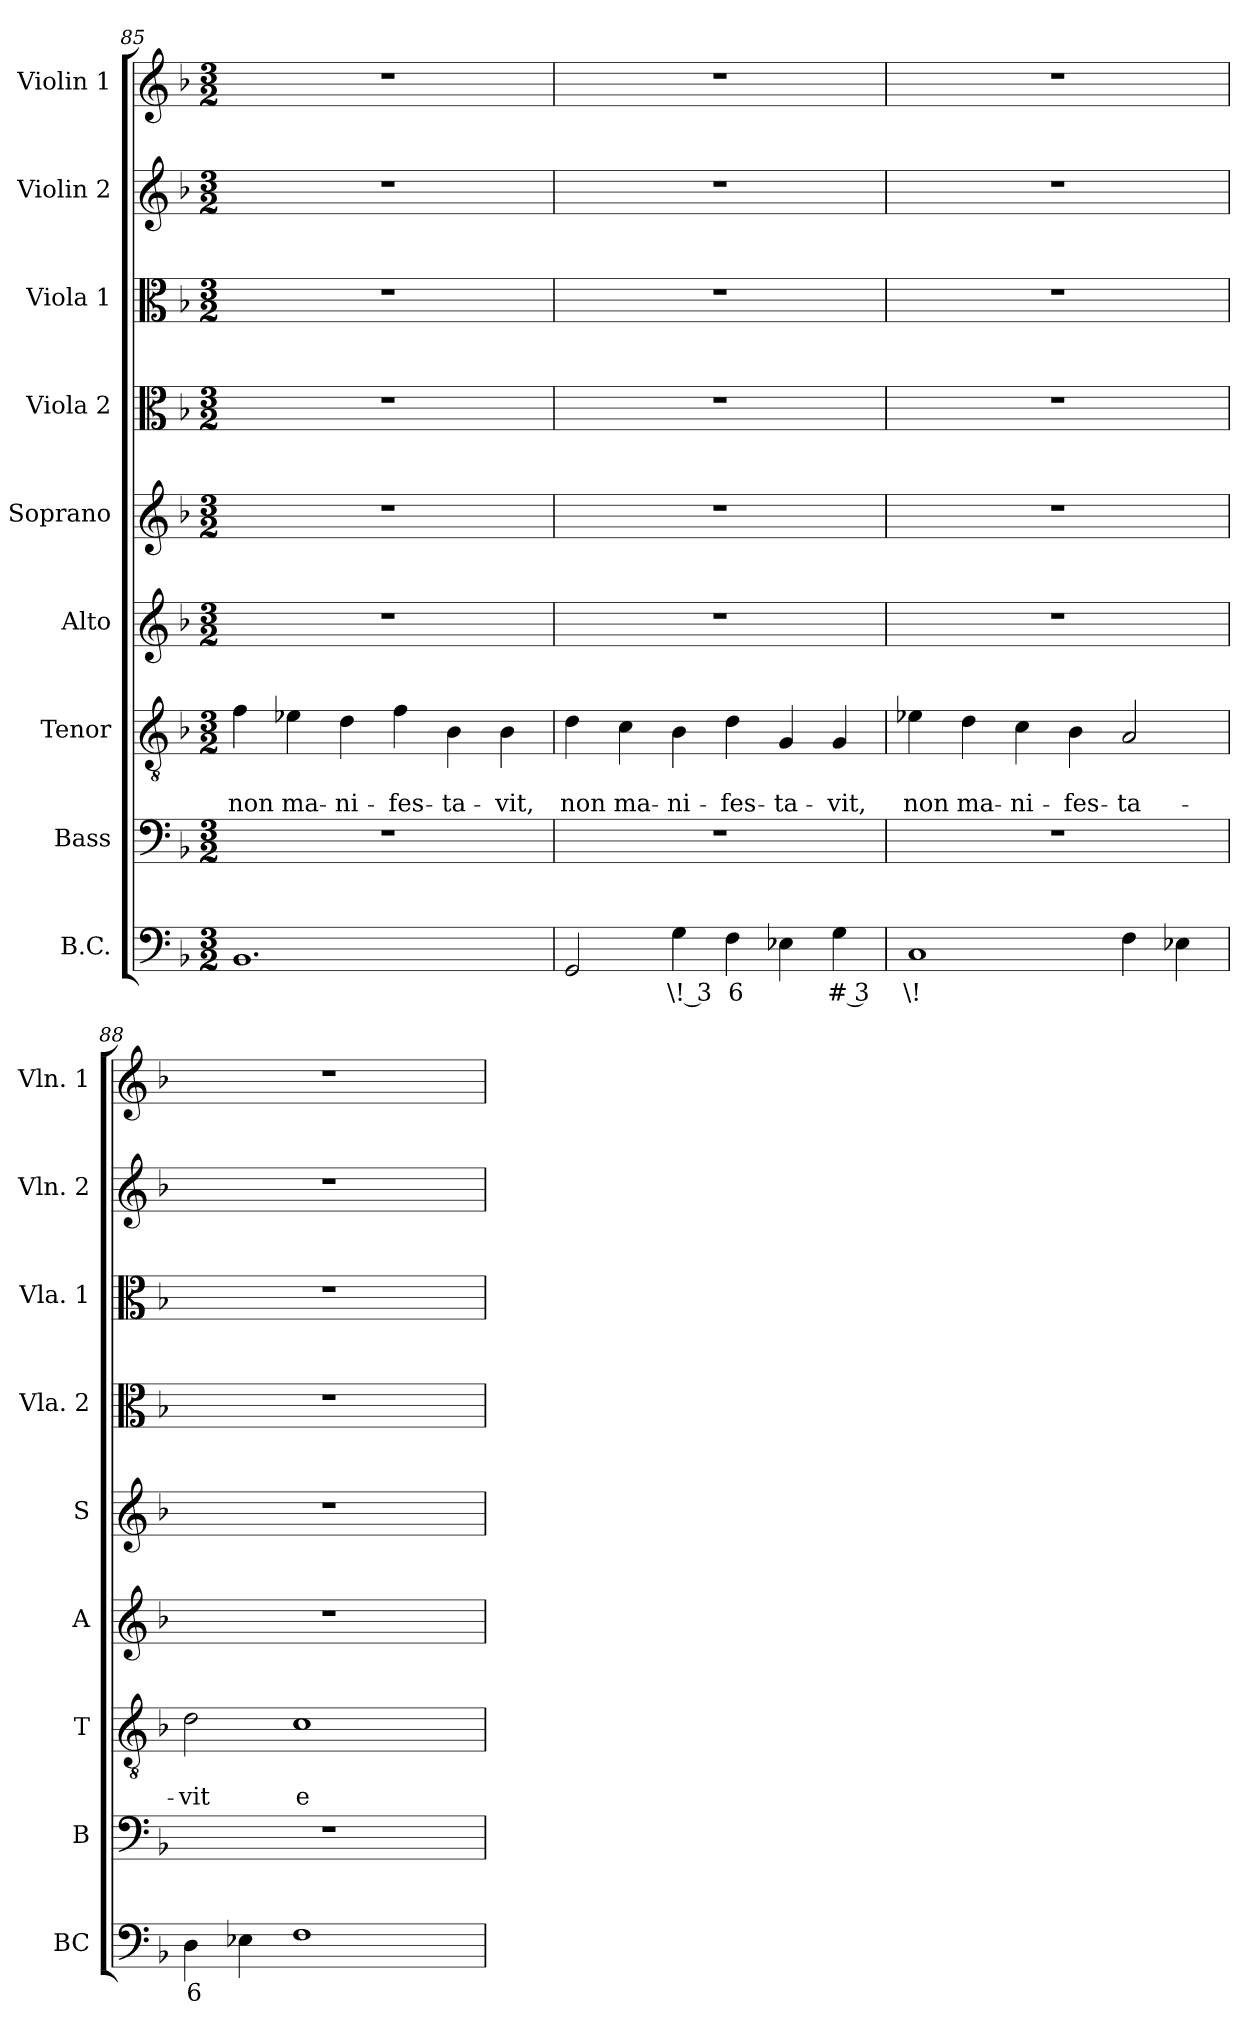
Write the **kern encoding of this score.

**kern	**text	**kern	**kern	**text	**text	**kern	**kern	**kern	**kern	**kern	**kern
*part9	*part9	*part8	*part7	*part7	*part7	*part6	*part5	*part4	*part3	*part2	*part1
*staff9	*staff9	*staff8	*staff7	*staff7	*staff7	*staff6	*staff5	*staff4	*staff3	*staff2	*staff1
*I"B.C.	*	*I"Bass	*I"Tenor	*	*	*I"Alto	*I"Soprano	*I"Viola 2	*I"Viola 1	*I"Violin 2	*I"Violin 1
*I'BC	*	*I'B	*I'T	*	*	*I'A	*I'S	*I'Vla. 2	*I'Vla. 1	*I'Vln. 2	*I'Vln. 1
*clefF4	*	*clefF4	*clefGv2	*	*	*clefG2	*clefG2	*clefC3	*clefC3	*clefG2	*clefG2
*k[b-]	*	*k[b-]	*k[b-]	*	*	*k[b-]	*k[b-]	*k[b-]	*k[b-]	*k[b-]	*k[b-]
*F:	*	*F:	*F:	*	*	*F:	*F:	*F:	*F:	*F:	*F:
*M3/2	*	*M3/2	*M3/2	*	*	*M3/2	*M3/2	*M3/2	*M3/2	*M3/2	*M3/2
=85	=85	=85	=85	=85	=85	=85	=85	=85	=85	=85	=85
!	!	!	!	!	!LO:LY:b	!	!	!	!	!	!
1.BB-	.	1.r	4f\	.	non	1.r	1.r	1.r	1.r	1.r	1.r
!	!	!	!	!	!LO:LY:b	!	!	!	!	!	!
.	.	.	4e-X\	.	ma-	.	.	.	.	.	.
!	!	!	!	!	!LO:LY:b	!	!	!	!	!	!
.	.	.	4d\	.	-ni-	.	.	.	.	.	.
!	!	!	!	!	!LO:LY:b	!	!	!	!	!	!
.	.	.	4f\	.	-fes-	.	.	.	.	.	.
!	!	!	!	!	!LO:LY:b	!	!	!	!	!	!
.	.	.	4B-\	.	-ta-	.	.	.	.	.	.
!	!	!	!	!	!LO:LY:b	!	!	!	!	!	!
.	.	.	4B-\	.	-vit,	.	.	.	.	.	.
=86	=86	=86	=86	=86	=86	=86	=86	=86	=86	=86	=86
!	!	!	!	!	!LO:LY:b	!	!	!	!	!	!
2GG/	.	1.r	4d\	.	non	1.r	1.r	1.r	1.r	1.r	1.r
!	!	!	!	!	!LO:LY:b	!	!	!	!	!	!
.	.	.	4c\	.	ma-	.	.	.	.	.	.
!	!LO:LY:b	!	!	!	!LO:LY:b	!	!	!	!	!	!
4G\	\! 3	.	4B-\	.	-ni-	.	.	.	.	.	.
!	!LO:LY:b	!	!	!	!LO:LY:b	!	!	!	!	!	!
4F\	6	.	4d\	.	-fes-	.	.	.	.	.	.
!	!	!	!	!	!LO:LY:b	!	!	!	!	!	!
4E-X\	.	.	4G/	.	-ta-	.	.	.	.	.	.
!	!LO:LY:b	!	!	!	!LO:LY:b	!	!	!	!	!	!
4G\	# 3	.	4G/	.	-vit,	.	.	.	.	.	.
=87	=87	=87	=87	=87	=87	=87	=87	=87	=87	=87	=87
!	!LO:LY:b	!	!	!	!LO:LY:b	!	!	!	!	!	!
1C	\!	1.r	4e-X\	.	non	1.r	1.r	1.r	1.r	1.r	1.r
!	!	!	!	!	!LO:LY:b	!	!	!	!	!	!
.	.	.	4d\	.	ma-	.	.	.	.	.	.
!	!	!	!	!	!LO:LY:b	!	!	!	!	!	!
.	.	.	4c\	.	-ni-	.	.	.	.	.	.
!	!	!	!	!	!LO:LY:b	!	!	!	!	!	!
.	.	.	4B-\	.	-fes-	.	.	.	.	.	.
!	!	!	!	!	!LO:LY:b	!	!	!	!	!	!
4F\	.	.	2A/	.	-ta-	.	.	.	.	.	.
4E-X\	.	.	.	.	.	.	.	.	.	.	.
=88	=88	=88	=88	=88	=88	=88	=88	=88	=88	=88	=88
!	!LO:LY:b	!	!	!	!LO:LY:b	!	!	!	!	!	!
*^	*	*	*	*	*	*	*	*	*	*	*
4D\	2ryy	6	1.r	2d\	.	-vit	1.r	1.r	1.r	1.r	1.r	1.r
4E-X\	.	.	.	.	.	.	.	.	.	.	.	.
!	!	!	!	!	!	!LO:LY:b	!	!	!	!	!	!
1F	2ryy	.	.	1c	.	e-	.	.	.	.	.	.
.	4ryy	.	.	.	.	.	.	.	.	.	.	.
.	4ryy	.	.	.	.	.	.	.	.	.	.	.
*v	*v	*	*	*	*	*	*	*	*	*	*	*
=	=	=	=	=	=	=	=	=	=	=	=
*-	*-	*-	*-	*-	*-	*-	*-	*-	*-	*-	*-
